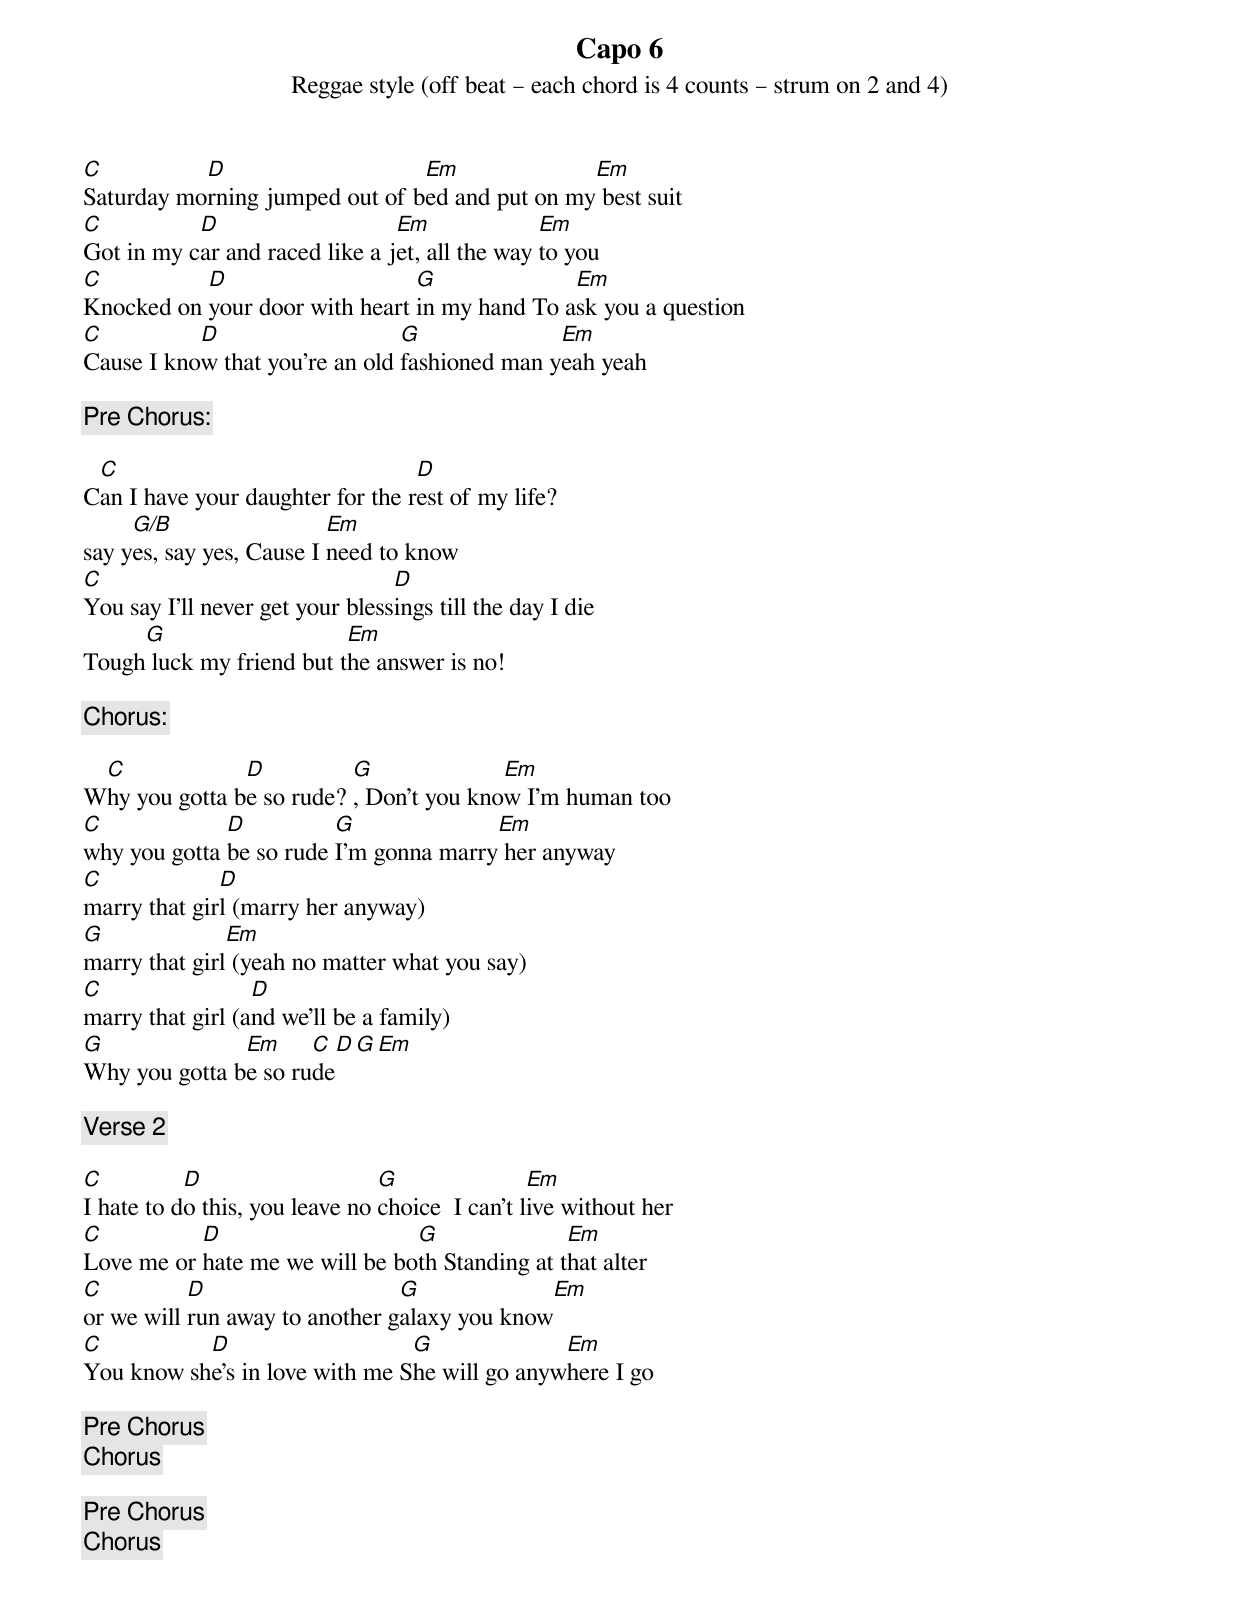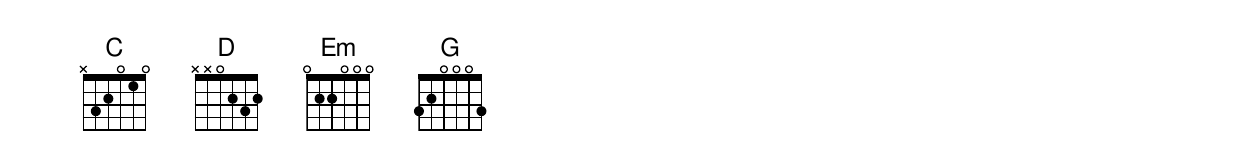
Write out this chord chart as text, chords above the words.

Capo 6
Reggae style (off beat – each chord is 4 counts – strum on 2 and 4)

C          D                    Em              Em
Saturday morning jumped out of bed and put on my best suit
C          D                    Em              Em
Got in my car and raced like a jet, all the way to you
C          D                    G              Em
Knocked on your door with heart in my hand To ask you a question
C          D                    G              Em
Cause I know that you're an old fashioned man yeah yeah

[Pre Chorus:]

 C                                D
Can I have your daughter for the rest of my life?
     G/B                  Em
say yes, say yes, Cause I need to know
C                                D
You say I'll never get your blessings till the day I die
     G                    Em
Tough luck my friend but the answer is no!

[Chorus:]

 C             D          G              Em
Why you gotta be so rude? , Don't you know I'm human too
C             D          G              Em
why you gotta be so rude I'm gonna marry her anyway
C             D
marry that girl (marry her anyway)
G              Em
marry that girl (yeah no matter what you say)
C                 D
marry that girl (and we'll be a family)
G              Em     C      D    G     Em
Why you gotta be so rude

[Verse 2]

C          D                    G                Em
I hate to do this, you leave no choice  I can't live without her
C          D                    G               Em
Love me or hate me we will be both Standing at that alter
C          D                    G              Em
or we will run away to another galaxy you know
C          D                    G              Em
You know she's in love with me She will go anywhere I go

[Pre Chorus]
[Chorus]

[Pre Chorus]
[Chorus]
